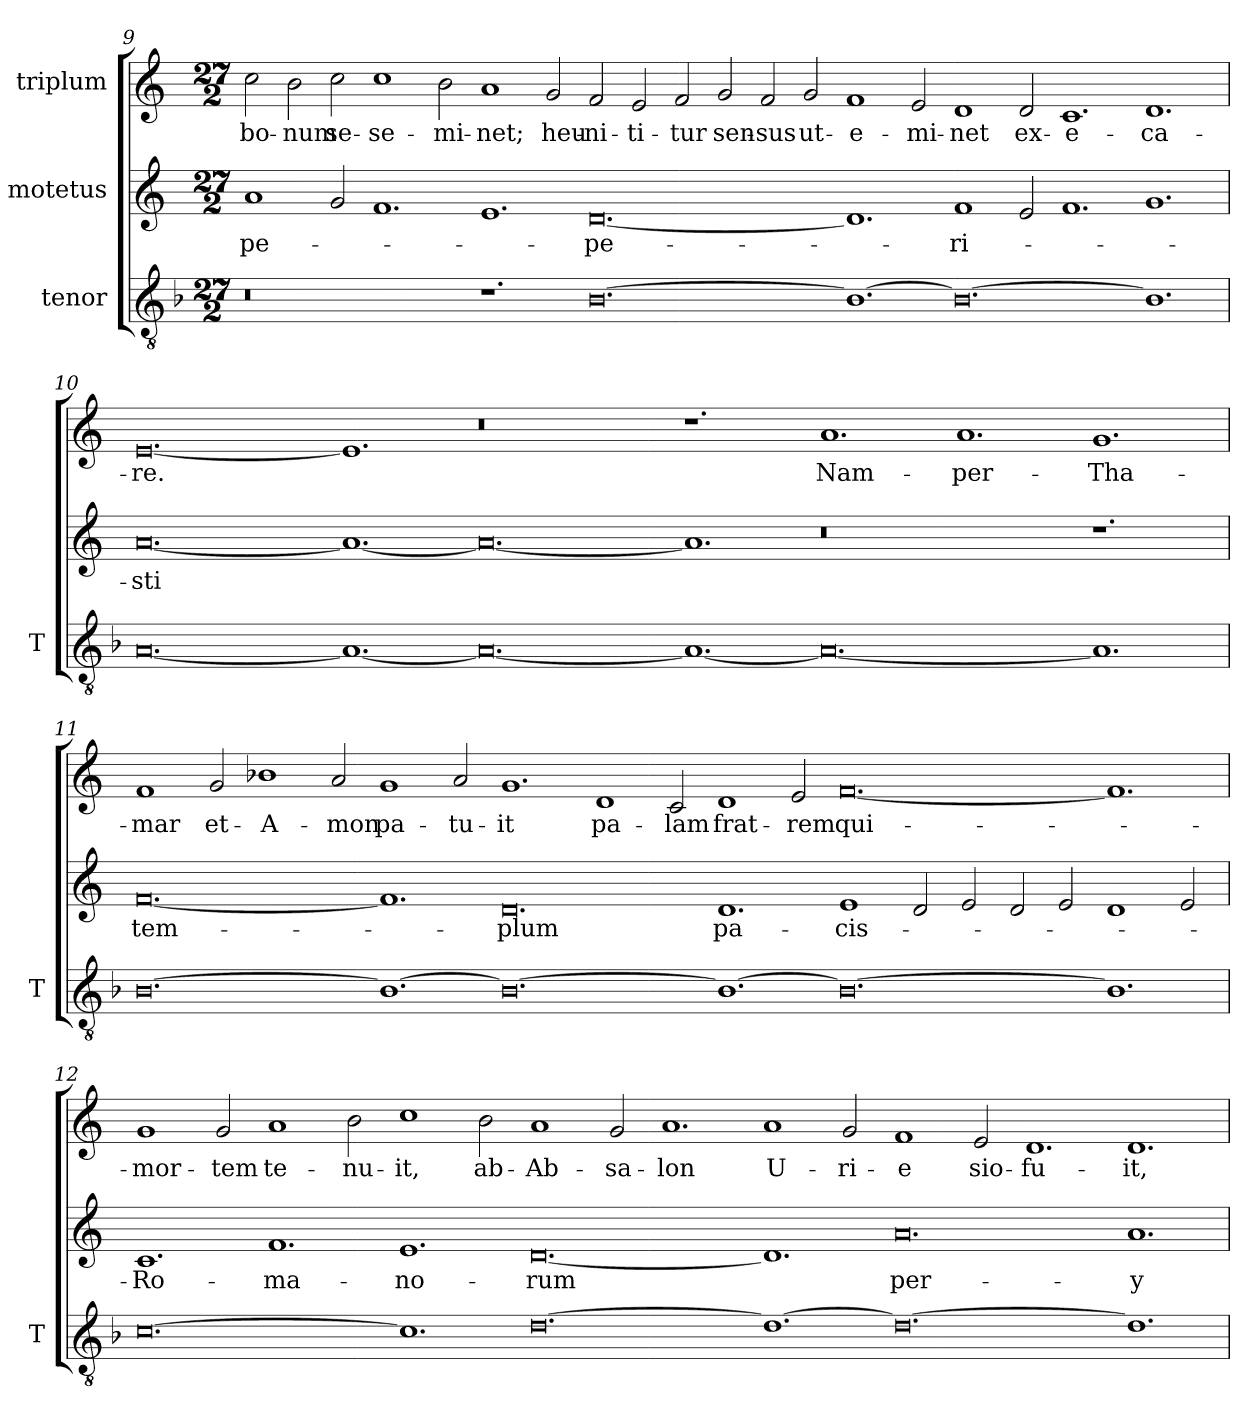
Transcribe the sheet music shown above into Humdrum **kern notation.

**kern	**kern	**text	**kern	**text
*part3	*part2	*part2	*part1	*part1
*staff3	*staff2	*staff2	*staff1	*staff1
*I"tenor	*I"motetus	*	*I"triplum	*
*I'T	*	*	*	*
*clefGv2	*clefG2	*	*clefG2	*
*k[b-]	*k[]	*	*k[]	*
*F:	*C:	*	*C:	*
*M27/2	*M27/2	*	*M27/2	*
=9	=9	=9	=9	=9
0.r	1a/	pe-	2cc\	bo-
.	.	.	2b\	-num
.	2g/	.	2cc\	se-
.	1.f/	.	1cc\	se-
.	.	.	2b\	-mi-
1.r	1.e/	.	1a/	-net;
.	.	.	2g/	heu-
[0.B-\	[0.d/	-pe-	2f/	ni-
.	.	.	2e/	-ti-
.	.	.	2f/	-tur
.	.	.	2g/	sen-
.	.	.	2f/	-sus
.	.	.	2g/	ut-
1.B-\_	1.d/]	.	1f/	e-
.	.	.	2e/	-mi-
0.B-\_	1f/	-ri-	1d/	-net
.	2e/	.	2d/	ex-
.	1.f/	.	1.c/	-e-
1.B-\]	1.g/	.	1.d/	-ca-
!!LO:PB:g=z
=10	=10	=10	=10	=10
[0.A/	[0.a/	-sti	[0.e/	-re.
1.A/_	1.a/_	.	1.e/]	.
0.A/_	0.a/_	.	0.r	.
1.A/_	1.a/]	.	1.r	.
0.A/_	0.r	.	1.a/	Nam-
.	.	.	1.a/	per-
1.A/]	1.r	.	1.g/	Tha-
=11	=11	=11	=11	=11
[0.B-\	[0.f/	tem-	1f/	-mar
.	.	.	2g/	et-
.	.	.	1b-X\	A-
.	.	.	2a/	-mon
1.B-\_	1.f/]	.	1g/	pa-
.	.	.	2a/	-tu-
0.B-\_	0.d/	-plum	1.g/	-it
.	.	.	1d/	pa-
.	.	.	2c/	-lam
1.B-\_	1.d/	pa-	1d/	frat-
.	.	.	2e/	-rem
0.B-\_	1e/	cis-	[0.f/	qui-
.	2d/	.	.	.
.	2e/	.	.	.
.	2d/	.	.	.
.	2e/	.	.	.
1.B-\]	1d/	.	1.f/]	.
.	2e/	.	.	.
=12	=12	=12	=12	=12
[0.c\	1.c/	Ro-	1g/	mor-
.	.	.	2g/	-tem
.	1.f/	-ma-	1a/	te-
.	.	.	2b\	-nu-
1.c\]	1.e/	-no-	1cc\	-it,
.	.	.	2b\	ab-
[0.d\	[0.d/	-rum	1a/	Ab-
.	.	.	2g/	-sa-
.	.	.	1.a/	-lon
1.d\_	1.d/]	.	1a/	U-
.	.	.	2g/	-ri-
0.d\_	0.a/	per-	1f/	-e
.	.	.	2e/	sio-
.	.	.	1.d/	fu-
1.d\]	1.a/	y-	1.d/	-it,
=	=	=	=	=
*-	*-	*-	*-	*-
